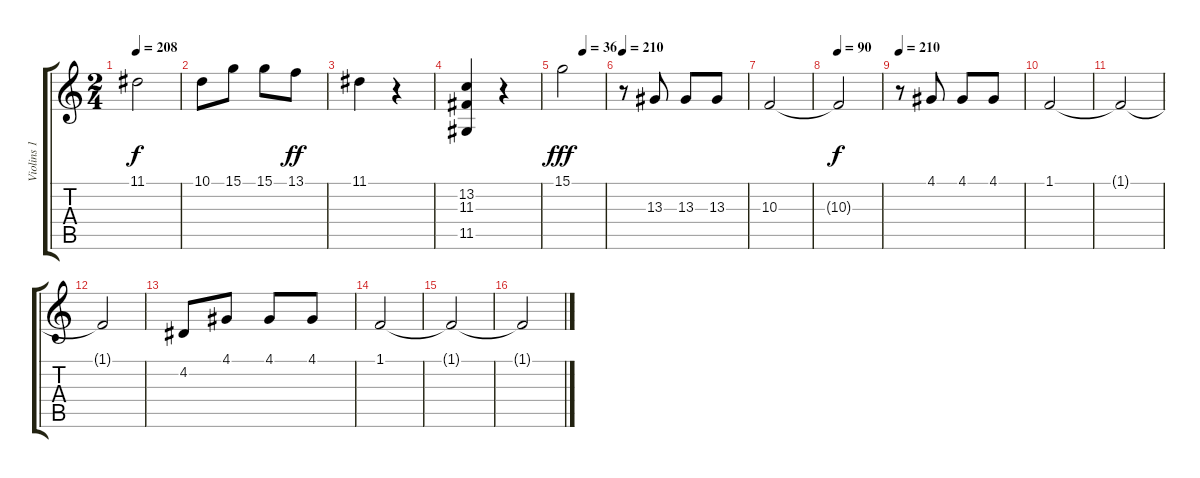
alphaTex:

\track ("Violins 1" "Violins 1") {instrument stringensemble1}
\staff {score tabs}
\tuning (E4 B3 G3 D3 A2 E2) {hide}
\ts (2 4)
\tempo 208
\clef g2
\ks c
11.1.2{dy f} |
10.1.8 15.1.8 15.1.8 13.1.8{dy ff} |
11.1.4 r.4 |
(13.2 11.3 11.5).4 r.4 |
\tempo (36 0.5)
15.1.2{dy fff} |
\tempo 210
r.8 13.3.8 13.3.8 13.3.8 |
10.3.2 |
\tempo 90
10.3{t}.2{dy f} |
\tempo 210
r.8 4.1.8 4.1.8 4.1.8 |
1.1.2 |
1.1{t}.2 |
1.1{t}.2 |
4.2.8 4.1.8 4.1.8 4.1.8 |
1.1.2 |
1.1{t}.2 |
1.1{t}.2
